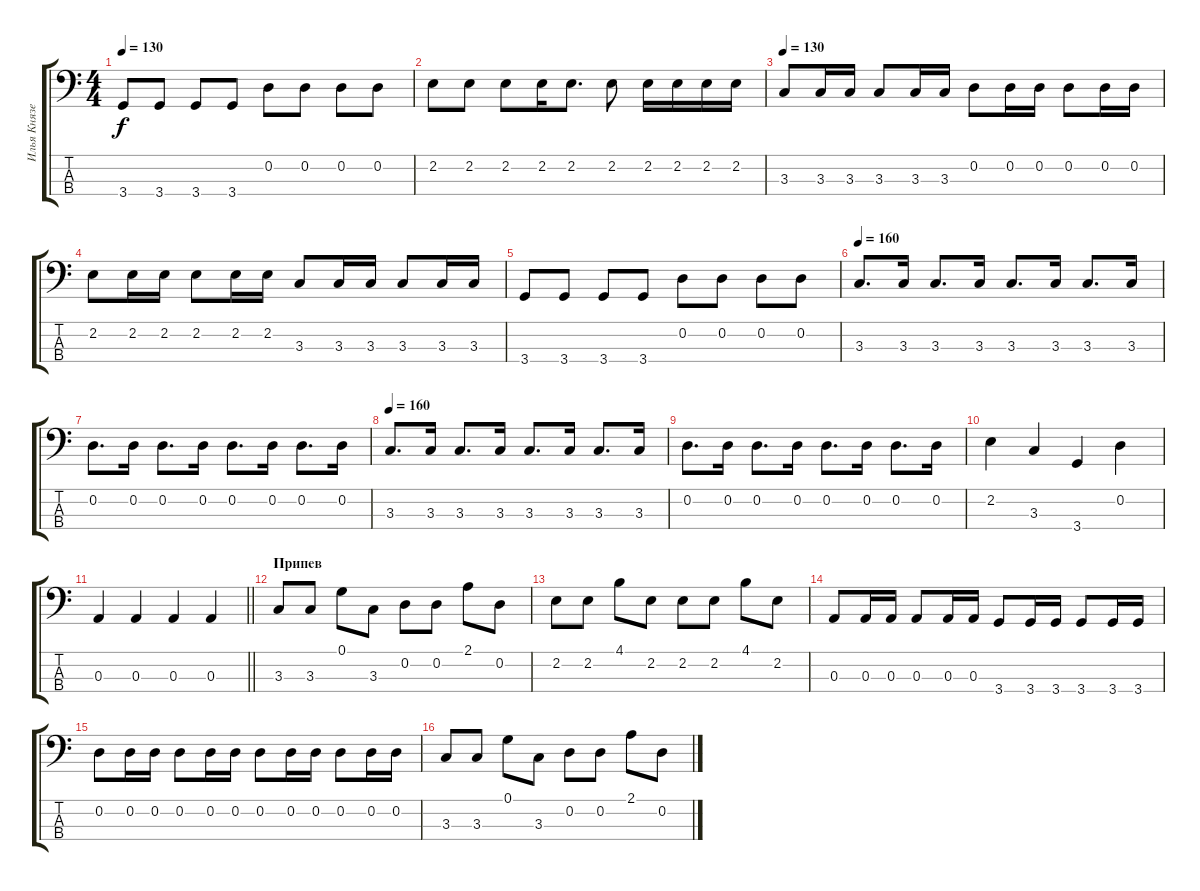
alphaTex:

\track ("Илья Князев" "Илья Князе") {instrument electricbasspick}
\staff {score tabs}
\tuning (G2 D2 A1 E1) {hide}
\ts (4 4)
\tempo 130
\clef f4
\ks c
3.4.8{dy f} 3.4.8 3.4.8 3.4.8 0.2.8 0.2.8 0.2.8 0.2.8 |
2.2.8 2.2.8 2.2.8 2.2.16 2.2.8{d} 2.2.8 2.2.16 2.2.16 2.2.16 2.2.16 |
\tempo 130
3.3.8 3.3.16 3.3.16 3.3.8 3.3.16 3.3.16 0.2.8 0.2.16 0.2.16 0.2.8 0.2.16 0.2.16 |
2.2.8 2.2.16 2.2.16 2.2.8 2.2.16 2.2.16 3.3.8 3.3.16 3.3.16 3.3.8 3.3.16 3.3.16 |
3.4.8 3.4.8 3.4.8 3.4.8 0.2.8 0.2.8 0.2.8 0.2.8 |
\tempo 160
3.3.8{d} 3.3.16 3.3.8{d} 3.3.16 3.3.8{d} 3.3.16 3.3.8{d} 3.3.16 |
0.2.8{d} 0.2.16 0.2.8{d} 0.2.16 0.2.8{d} 0.2.16 0.2.8{d} 0.2.16 |
\tempo 160
3.3.8{d} 3.3.16 3.3.8{d} 3.3.16 3.3.8{d} 3.3.16 3.3.8{d} 3.3.16 |
0.2.8{d} 0.2.16 0.2.8{d} 0.2.16 0.2.8{d} 0.2.16 0.2.8{d} 0.2.16 |
2.2.4 3.3.4 3.4.4 0.2.4 |
\barLineRight lightlight
0.3.4 0.3.4 0.3.4 0.3.4 |
\section ("" "Припев")
3.3.8 3.3.8 0.1.8 3.3.8 0.2.8 0.2.8 2.1.8 0.2.8 |
2.2.8 2.2.8 4.1.8 2.2.8 2.2.8 2.2.8 4.1.8 2.2.8 |
0.3.8 0.3.16 0.3.16 0.3.8 0.3.16 0.3.16 3.4.8 3.4.16 3.4.16 3.4.8 3.4.16 3.4.16 |
0.2.8 0.2.16 0.2.16 0.2.8 0.2.16 0.2.16 0.2.8 0.2.16 0.2.16 0.2.8 0.2.16 0.2.16 |
3.3.8 3.3.8 0.1.8 3.3.8 0.2.8 0.2.8 2.1.8 0.2.8
